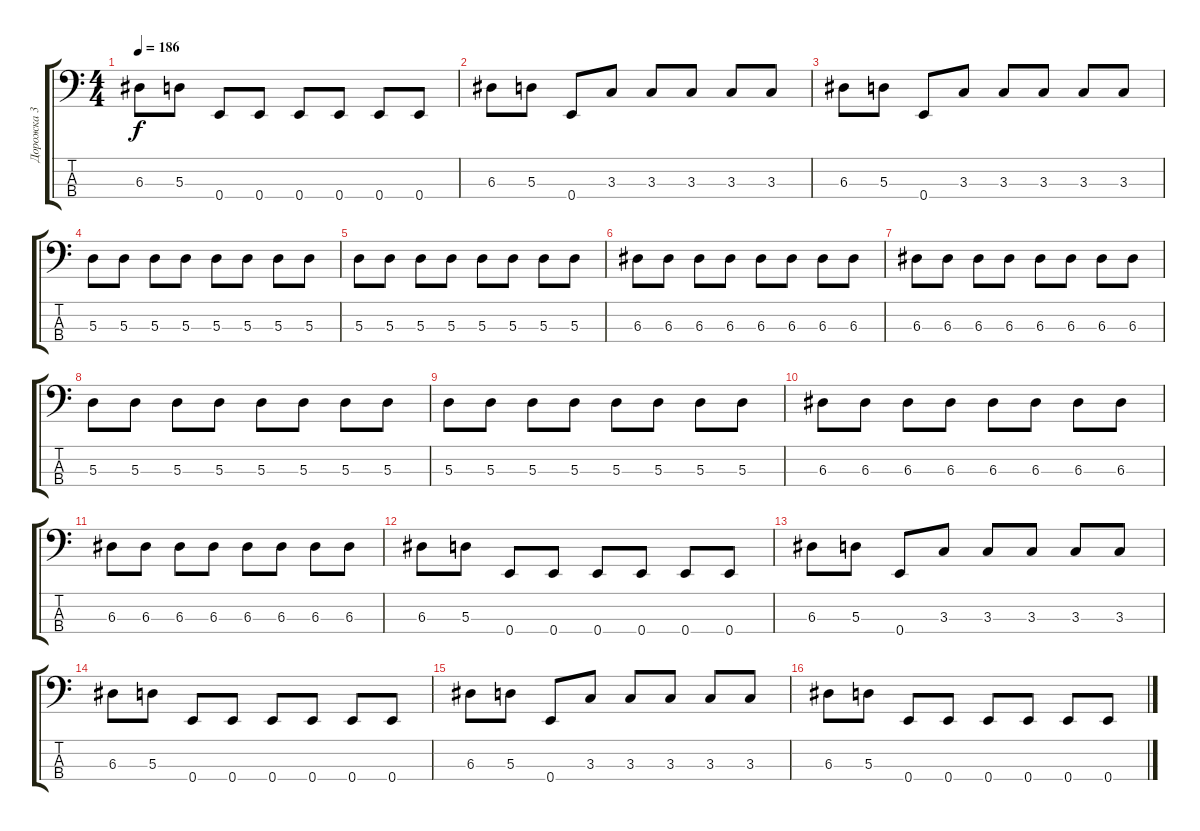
\track ("Дорожка 3" "Дорожка 3") {instrument electricbasspick}
\staff {score tabs}
\tuning (G2 D2 A1 E1) {hide}
\ts (4 4)
\tempo 186
\clef f4
\ks c
6.3.8{dy f} 5.3.8 0.4.8 0.4.8 0.4.8 0.4.8 0.4.8 0.4.8 |
6.3.8 5.3.8 0.4.8 3.3.8 3.3.8 3.3.8 3.3.8 3.3.8 |
6.3.8 5.3.8 0.4.8 3.3.8 3.3.8 3.3.8 3.3.8 3.3.8 |
5.3.8 5.3.8 5.3.8 5.3.8 5.3.8 5.3.8 5.3.8 5.3.8 |
5.3.8 5.3.8 5.3.8 5.3.8 5.3.8 5.3.8 5.3.8 5.3.8 |
6.3.8 6.3.8 6.3.8 6.3.8 6.3.8 6.3.8 6.3.8 6.3.8 |
6.3.8 6.3.8 6.3.8 6.3.8 6.3.8 6.3.8 6.3.8 6.3.8 |
5.3.8 5.3.8 5.3.8 5.3.8 5.3.8 5.3.8 5.3.8 5.3.8 |
5.3.8 5.3.8 5.3.8 5.3.8 5.3.8 5.3.8 5.3.8 5.3.8 |
6.3.8 6.3.8 6.3.8 6.3.8 6.3.8 6.3.8 6.3.8 6.3.8 |
6.3.8 6.3.8 6.3.8 6.3.8 6.3.8 6.3.8 6.3.8 6.3.8 |
6.3.8 5.3.8 0.4.8 0.4.8 0.4.8 0.4.8 0.4.8 0.4.8 |
6.3.8 5.3.8 0.4.8 3.3.8 3.3.8 3.3.8 3.3.8 3.3.8 |
6.3.8 5.3.8 0.4.8 0.4.8 0.4.8 0.4.8 0.4.8 0.4.8 |
6.3.8 5.3.8 0.4.8 3.3.8 3.3.8 3.3.8 3.3.8 3.3.8 |
6.3.8 5.3.8 0.4.8 0.4.8 0.4.8 0.4.8 0.4.8 0.4.8
